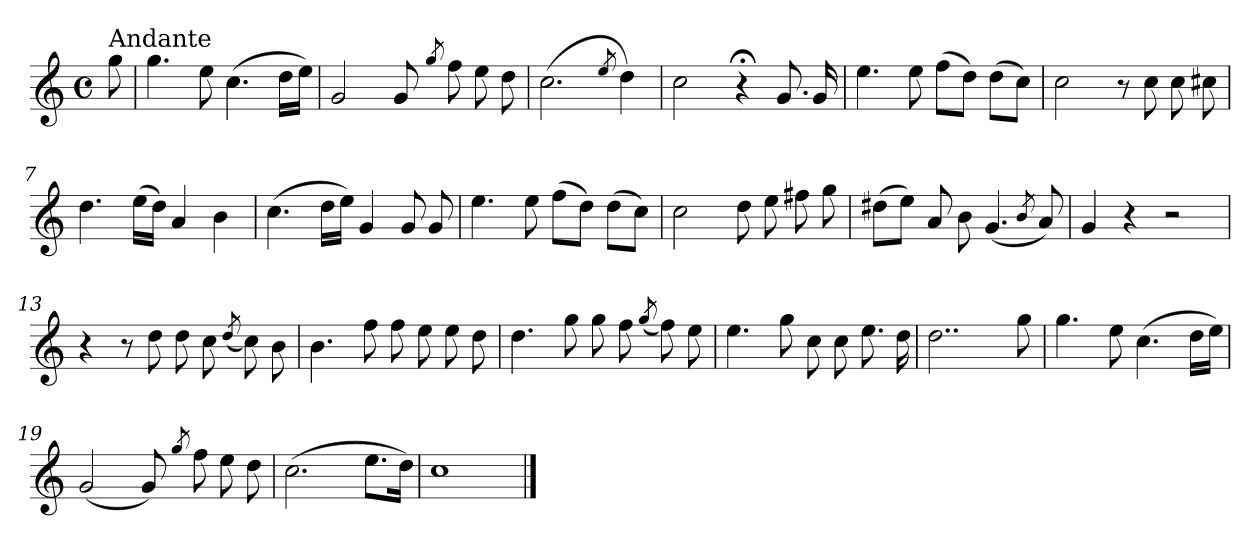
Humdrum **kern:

**kern
*part1
*staff1
*clefG2
*k[]
*a:
*M4/4
*met(c)
=
!LO:TX:a:t=Andante
8gg\
=1
4.gg\
8ee\
(>4.cc\
16dd\LL
16ee\JJ)
=2
2g/
8g/
8qgg/
8ff\
8ee\
8dd\
=3
(>2.cc\
8qee/
4dd\)
=4
2cc\
4r;<
8.g/
16g/
!!LO:LB:g=z
=5
4.ee\
8ee\
(>8ff\L
8dd\J)
(>8dd\L
8cc\J)
=6
2cc\
8r
8cc\
8cc\
8cc#X\
=7
4.dd\
(>16ee\LL
16dd\JJ)
4a/
4b\
=8
(>4.cc\
16dd\LL
16ee\JJ)
4g/
8g/
8g/
=9
4.ee\
8ee\
(>8ff\L
8dd\J)
(>8dd\L
8cc\J)
!!LO:LB:g=z
=10
2cc\
8dd\
8ee\
8ff#X\
8gg\
=11
(>8dd#X\L
8ee\J)
8a/
8b\
(<4.g/
8qb/
8a/)
=12
4g/
4r
2r
=13
4r
8r
8dd\
8dd\
8cc\
(<8qdd/
8cc\)
8b\
=14
4.b\
8ff\
8ff\
8ee\
8ee\
8dd\
!!LO:LB:g=z
=15
4.dd\
8gg\
8gg\
8ff\
(<8qgg/
8ff\)
8ee\
=16
4.ee\
8gg\
8cc\
8cc\
8.ee\
16dd\
=17
2..dd\
8gg\
=18
4.gg\
8ee\
(>4.cc\
16dd\LL
16ee\JJ)
=19
(<2g/
8g/)
8qgg/
8ff\
8ee\
8dd\
!!LO:LB:g=z
=20
(>2.cc\
8.ee\L
16dd\Jk)
=21
1cc
==
*-
